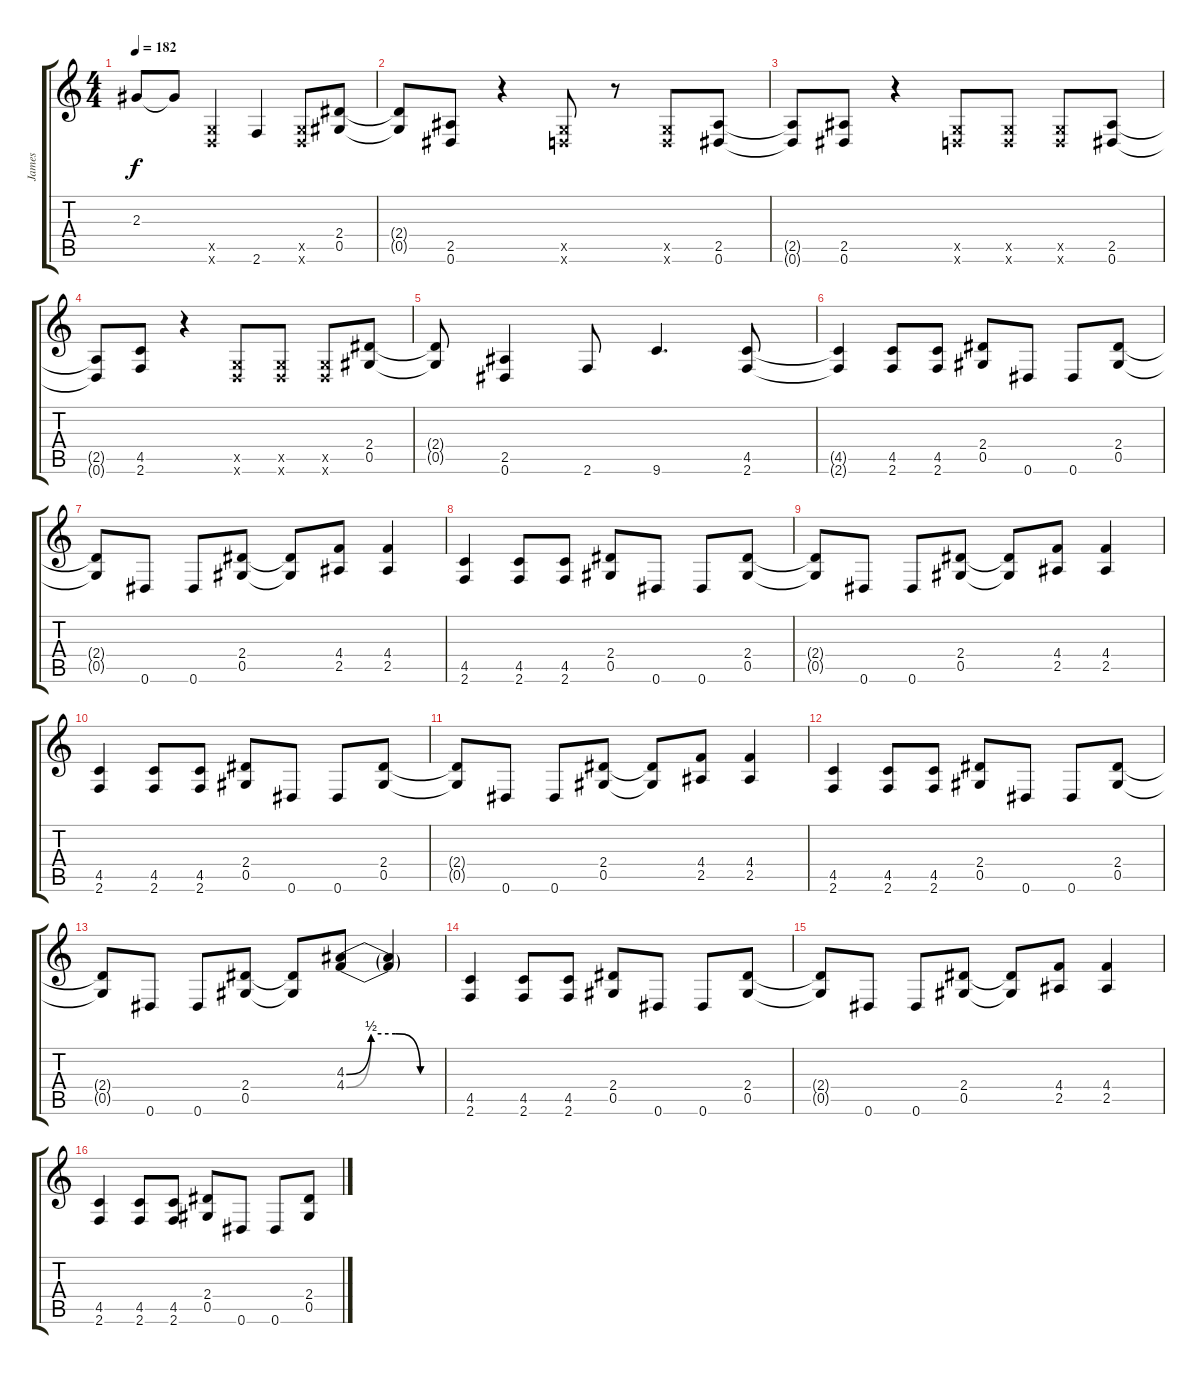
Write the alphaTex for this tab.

\track ("James " "James ") {instrument distortionguitar}
\staff {score tabs}
\tuning (Eb4 Bb3 Gb3 Db3 Ab2 Eb2) {hide}
\ts (4 4)
\tempo 182
\clef g2
\ks c
2.3{t}.8{dy f} 2.3{t}.8 (-1.5{x} -1.6{x}).4 2.6.4 (-1.5{x} -1.6{x}).8 (2.4 0.5).8 |
(2.4{t} 0.5{t}).8 (2.5 0.6).8 r.4 (-1.5{x} -1.6{x}).8 r.8 (-1.5{x} -1.6{x}).8 (2.5 0.6).8 |
(2.5{t} 0.6{t}).8 (2.5 0.6).8 r.4 (-1.5{x} -1.6{x}).8 (-1.5{x} -1.6{x}).8 (-1.5{x} -1.6{x}).8 (2.5 0.6).8 |
(2.5{t} 0.6{t}).8 (4.5 2.6).8 r.4 (-1.5{x} -1.6{x}).8 (-1.5{x} -1.6{x}).8 (-1.5{x} -1.6{x}).8 (2.4 0.5).8 |
(2.4{t} 0.5{t}).8 (2.5 0.6).4 2.6.8 9.6.4{d} (4.5 2.6).8 |
(4.5{t} 2.6{t}).4 (4.5 2.6).8 (4.5 2.6).8 (2.4 0.5).8 0.6.8 0.6.8 (2.4 0.5).8 |
(2.4{t} 0.5{t}).8 0.6.8 0.6.8 (2.4 0.5).8 (2.4{t} 0.5{t}).8 (4.4 2.5).8 (4.4 2.5).4 |
(4.5 2.6).4 (4.5 2.6).8 (4.5 2.6).8 (2.4 0.5).8 0.6.8 0.6.8 (2.4 0.5).8 |
(2.4{t} 0.5{t}).8 0.6.8 0.6.8 (2.4 0.5).8 (2.4{t} 0.5{t}).8 (4.4 2.5).8 (4.4 2.5).4 |
(4.5 2.6).4 (4.5 2.6).8 (4.5 2.6).8 (2.4 0.5).8 0.6.8 0.6.8 (2.4 0.5).8 |
(2.4{t} 0.5{t}).8 0.6.8 0.6.8 (2.4 0.5).8 (2.4{t} 0.5{t}).8 (4.4 2.5).8 (4.4 2.5).4 |
(4.5 2.6).4 (4.5 2.6).8 (4.5 2.6).8 (2.4 0.5).8 0.6.8 0.6.8 (2.4 0.5).8 |
(2.4{t} 0.5{t}).8 0.6.8 0.6.8 (2.4 0.5).8 (2.4{t} 0.5{t}).8 (4.3{be (custom 0 0 15 2 30 2 45 0 60 0)} 4.4{be (custom 0 0 15 2 30 2 45 0 60 0)}).8 (4.3{t} 4.4{t}).4 |
(4.5 2.6).4 (4.5 2.6).8 (4.5 2.6).8 (2.4 0.5).8 0.6.8 0.6.8 (2.4 0.5).8 |
(2.4{t} 0.5{t}).8 0.6.8 0.6.8 (2.4 0.5).8 (2.4{t} 0.5{t}).8 (4.4 2.5).8 (4.4 2.5).4 |
(4.5 2.6).4 (4.5 2.6).8 (4.5 2.6).8 (2.4 0.5).8 0.6.8 0.6.8 (2.4 0.5).8
